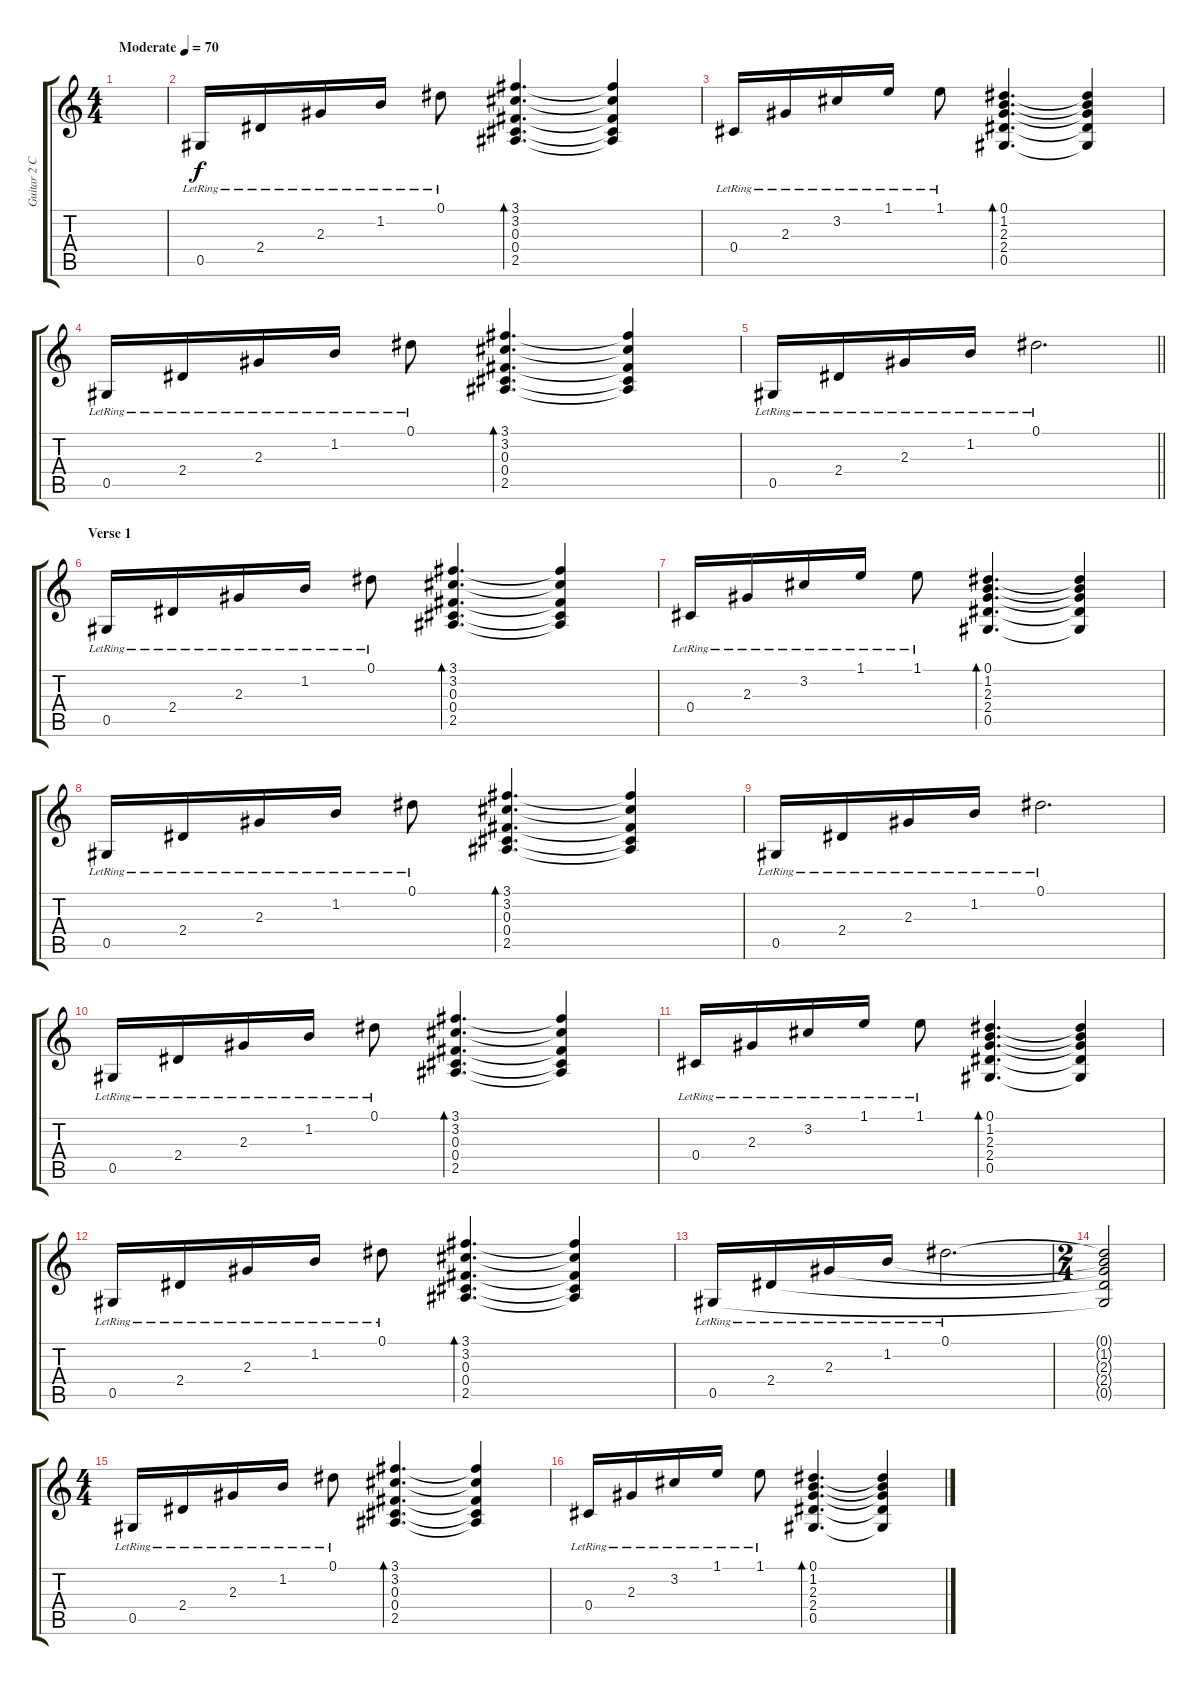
\track ("Guitar 2 Clean" "Guitar 2 C") {instrument electricguitarclean}
\staff {score tabs}
\tuning (Eb4 Bb3 Gb3 Db3 Ab2 Eb2) {hide}
\ts (4 4)
\tempo (70 "Moderate")
\clef g2
\ks c
|
0.5{lr}.16 2.4{lr}.16 2.3{lr}.16 1.2{lr}.16 0.1{lr}.8 (3.1 3.2 0.3 0.4 2.5).4{d bd 120} (3.1{t} 3.2{t} 0.3{t} 0.4{t} 2.5{t}).4 |
0.4{lr}.16 2.3{lr}.16 3.2{lr}.16 1.1{lr}.16 1.1{lr}.8 (0.1 1.2 2.3 2.4 0.5).4{d bd 120} (0.1{t} 1.2{t} 2.3{t} 2.4{t} 0.5{t}).4 |
0.5{lr}.16 2.4{lr}.16 2.3{lr}.16 1.2{lr}.16 0.1{lr}.8 (3.1 3.2 0.3 0.4 2.5).4{d bd 120} (3.1{t} 3.2{t} 0.3{t} 0.4{t} 2.5{t}).4 |
\barLineRight lightlight
0.5{lr}.16 2.4{lr}.16 2.3{lr}.16 1.2{lr}.16 0.1{lr}.2{d} |
\section ("" "Verse 1")
0.5{lr}.16 2.4{lr}.16 2.3{lr}.16 1.2{lr}.16 0.1{lr}.8 (3.1 3.2 0.3 0.4 2.5).4{d bd 120} (3.1{t} 3.2{t} 0.3{t} 0.4{t} 2.5{t}).4 |
0.4{lr}.16 2.3{lr}.16 3.2{lr}.16 1.1{lr}.16 1.1{lr}.8 (0.1 1.2 2.3 2.4 0.5).4{d bd 120} (0.1{t} 1.2{t} 2.3{t} 2.4{t} 0.5{t}).4 |
0.5{lr}.16 2.4{lr}.16 2.3{lr}.16 1.2{lr}.16 0.1{lr}.8 (3.1 3.2 0.3 0.4 2.5).4{d bd 120} (3.1{t} 3.2{t} 0.3{t} 0.4{t} 2.5{t}).4 |
0.5{lr}.16 2.4{lr}.16 2.3{lr}.16 1.2{lr}.16 0.1{lr}.2{d} |
0.5{lr}.16 2.4{lr}.16 2.3{lr}.16 1.2{lr}.16 0.1{lr}.8 (3.1 3.2 0.3 0.4 2.5).4{d bd 120} (3.1{t} 3.2{t} 0.3{t} 0.4{t} 2.5{t}).4 |
0.4{lr}.16 2.3{lr}.16 3.2{lr}.16 1.1{lr}.16 1.1{lr}.8 (0.1 1.2 2.3 2.4 0.5).4{d bd 120} (0.1{t} 1.2{t} 2.3{t} 2.4{t} 0.5{t}).4 |
0.5{lr}.16 2.4{lr}.16 2.3{lr}.16 1.2{lr}.16 0.1{lr}.8 (3.1 3.2 0.3 0.4 2.5).4{d bd 120} (3.1{t} 3.2{t} 0.3{t} 0.4{t} 2.5{t}).4 |
0.5{lr}.16 2.4{lr}.16 2.3{lr}.16 1.2{lr}.16 0.1{lr}.2{d} |
\ts (2 4)
(0.1{t} 1.2{t} 2.3{t} 2.4{t} 0.5{t}).2 |
\ts (4 4)
0.5{lr}.16 2.4{lr}.16 2.3{lr}.16 1.2{lr}.16 0.1{lr}.8 (3.1 3.2 0.3 0.4 2.5).4{d bd 120} (3.1{t} 3.2{t} 0.3{t} 0.4{t} 2.5{t}).4 |
0.4{lr}.16 2.3{lr}.16 3.2{lr}.16 1.1{lr}.16 1.1{lr}.8 (0.1 1.2 2.3 2.4 0.5).4{d bd 120} (0.1{t} 1.2{t} 2.3{t} 2.4{t} 0.5{t}).4
